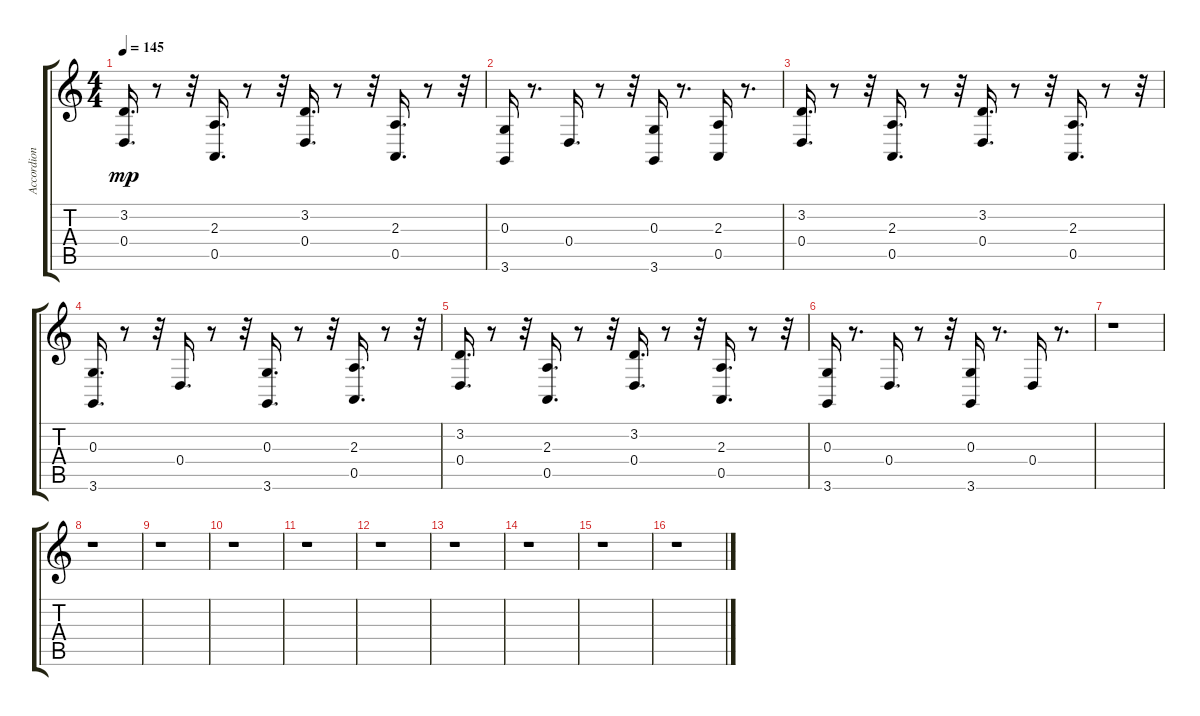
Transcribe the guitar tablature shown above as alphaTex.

\track ("Accordion Left" "Accordion ") {instrument accordion}
\staff {score tabs}
\tuning (E4 B3 G3 D3 A2 E2) {hide}
\ts (4 4)
\tempo 145
\clef g2
\ks c
(3.2 0.4).16{d dy mp} r.8 r.32 (2.3 0.5).16{d} r.8 r.32 (3.2 0.4).16{d} r.8 r.32 (2.3 0.5).16{d} r.8 r.32 |
(0.3 3.6).16 r.8{d} 0.4.16{d} r.8 r.32 (0.3 3.6).16 r.8{d} (2.3 0.5).16 r.8{d} |
(3.2 0.4).16{d} r.8 r.32 (2.3 0.5).16{d} r.8 r.32 (3.2 0.4).16{d} r.8 r.32 (2.3 0.5).16{d} r.8 r.32 |
(0.3 3.6).16{d} r.8 r.32 0.4.16{d} r.8 r.32 (0.3 3.6).16{d} r.8 r.32 (2.3 0.5).16{d} r.8 r.32 |
(3.2 0.4).16{d} r.8 r.32 (2.3 0.5).16{d} r.8 r.32 (3.2 0.4).16{d} r.8 r.32 (2.3 0.5).16{d} r.8 r.32 |
(0.3 3.6).16 r.8{d} 0.4.16{d} r.8 r.32 (0.3 3.6).16 r.8{d} 0.4.16 r.8{d} |
r.1 |
r.1 |
r.1 |
r.1 |
r.1 |
r.1 |
r.1 |
r.1 |
r.1 |
r.1
